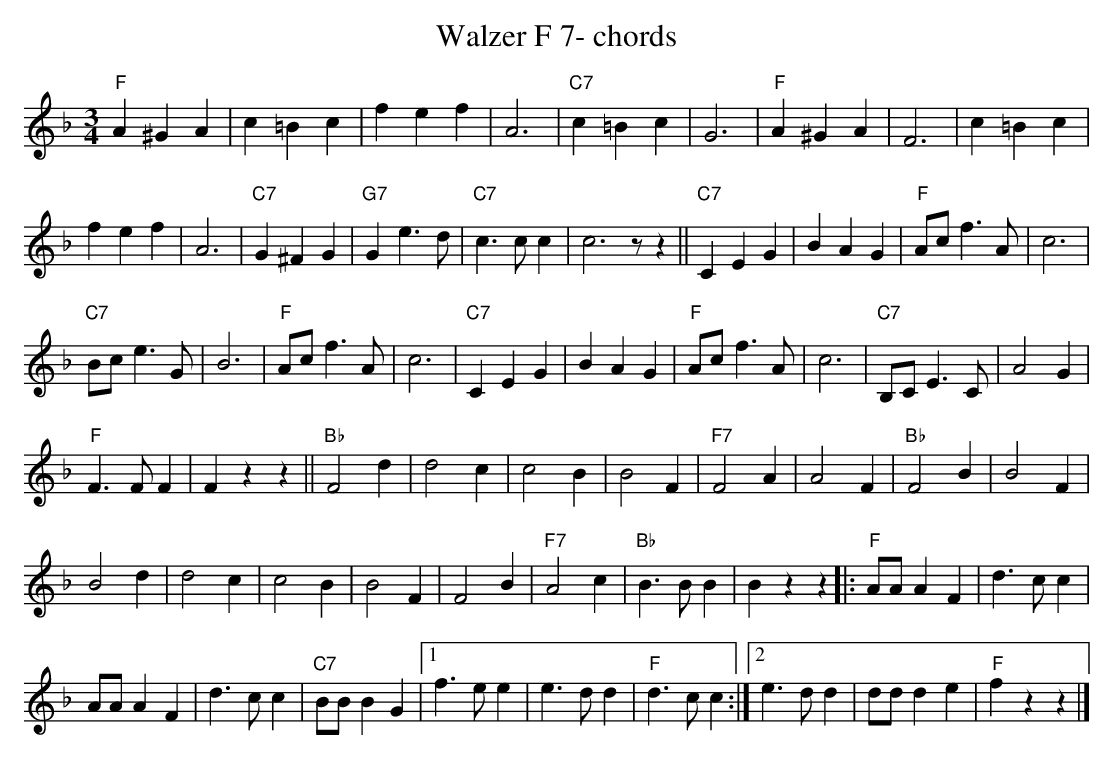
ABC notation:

X:1
T:Walzer F 7- chords
M:3/4
L:1/4
K:Fmaj%%MIDI gchordon
"F"A^GA | c=Bc | fef | A3 | "C7"c=Bc | G3 | "F"A^GA | F3 | c=Bc |
fef | A3 | "C7"G^FG | "G7"Ge>d | "C7"c>cc | c3z/2z ||"C7"CEG | BAG | "F"A/2c/2f>A | c3 |
"C7"B/2c/2 e>G | B3 | "F"A/2c/2 f>A | c3 | "C7"CEG | BAG | "F"A/2c/2f>A | c3 | "C7"B,/2C/2 E>C | A2G |
"F"F>FF | Fzz || "Bb"F2d | d2c | c2B | B2F | "F7"F2A | A2F | "Bb"F2B | B2F |
B2d | d2c | c2B | B2F | F2B | "F7"A2c | "Bb"B>BB | Bzz |: "F"A/2A/2AF | d>cc |
A/2A/2AF | d>cc | "C7"B/2B/2BG |1 f>ee | e>dd | "F"d>cc :|2 e>dd | d/2d/2de | "F"fzz |]
